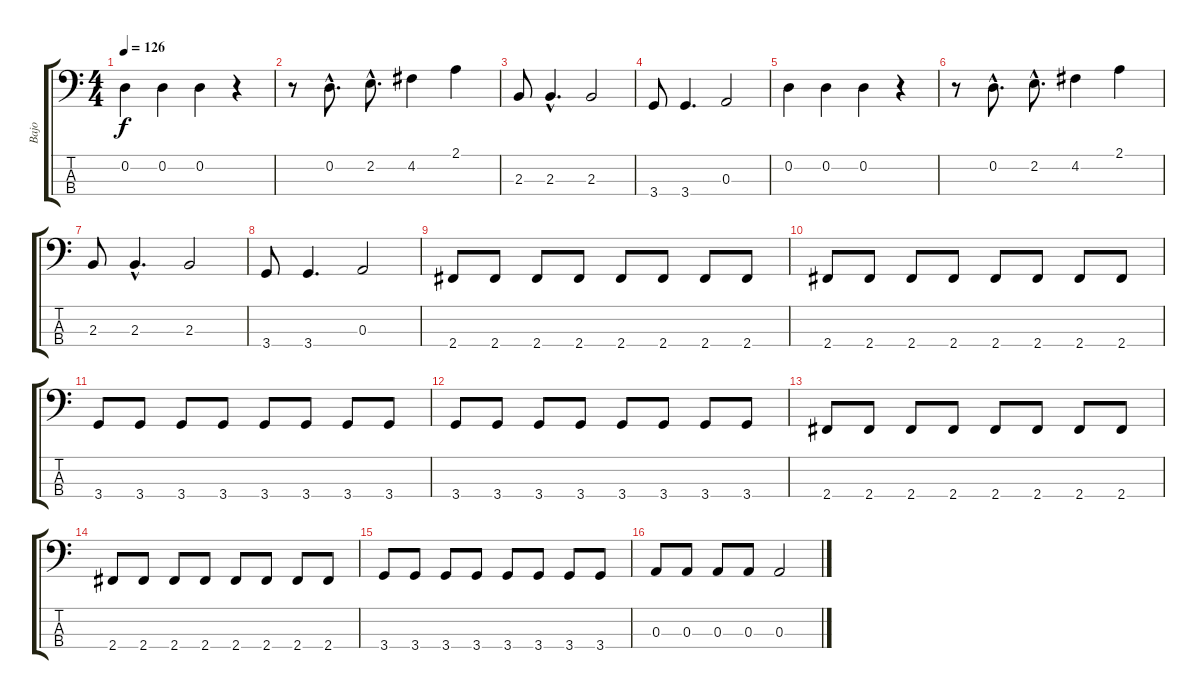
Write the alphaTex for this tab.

\track ("Bajo" "Bajo") {instrument fretlessbass}
\staff {score tabs}
\tuning (G2 D2 A1 E1) {hide}
\ts (4 4)
\tempo 126
\clef f4
\ks c
0.2.4{dy f} 0.2.4 0.2.4 r.4 |
r.8 0.2{hac}.8{d} 2.2{hac}.8{d} 4.2.4 2.1.4 |
2.3.8 2.3{hac}.4{d} 2.3.2 |
3.4.8 3.4.4{d} 0.3.2 |
0.2.4 0.2.4 0.2.4 r.4 |
r.8 0.2{hac}.8{d} 2.2{hac}.8{d} 4.2.4 2.1.4 |
2.3.8 2.3{hac}.4{d} 2.3.2 |
3.4.8 3.4.4{d} 0.3.2 |
2.4.8 2.4.8 2.4.8 2.4.8 2.4.8 2.4.8 2.4.8 2.4.8 |
2.4.8 2.4.8 2.4.8 2.4.8 2.4.8 2.4.8 2.4.8 2.4.8 |
3.4.8 3.4.8 3.4.8 3.4.8 3.4.8 3.4.8 3.4.8 3.4.8 |
3.4.8 3.4.8 3.4.8 3.4.8 3.4.8 3.4.8 3.4.8 3.4.8 |
2.4.8 2.4.8 2.4.8 2.4.8 2.4.8 2.4.8 2.4.8 2.4.8 |
2.4.8 2.4.8 2.4.8 2.4.8 2.4.8 2.4.8 2.4.8 2.4.8 |
3.4.8 3.4.8 3.4.8 3.4.8 3.4.8 3.4.8 3.4.8 3.4.8 |
0.3.8 0.3.8 0.3.8 0.3.8 0.3.2
